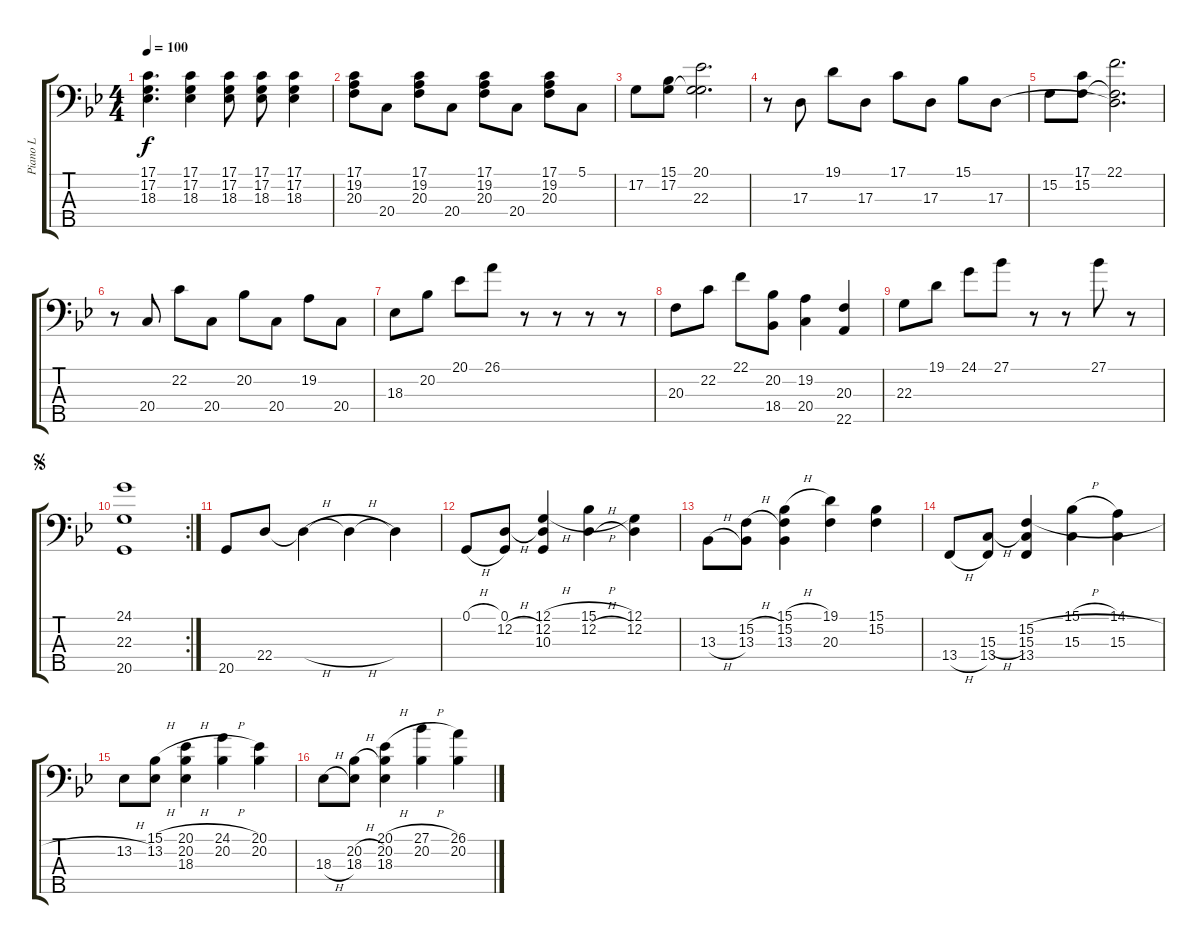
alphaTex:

\track ("Piano L" "Piano L") {instrument acousticgrandpiano}
\staff {score tabs}
\tuning (G2 D2 A1 E1 B0) {hide}
\ts (4 4)
\tempo 100
\clef f4
\ks bb
(17.1 17.2 18.3).4{d dy f} (17.1 17.2 18.3).4 (17.1 17.2 18.3).8 (17.1 17.2 18.3).8 (17.1 17.2 18.3).4 |
(17.1 19.2 20.3).8 20.4.8 (17.1 19.2 20.3).8 20.4.8 (17.1 19.2 20.3).8 20.4.8 (17.1 19.2 20.3).8 5.1.8 |
17.2.8 (15.1 17.2).8 (20.1 17.2{t} 22.3).2{d} |
r.8 17.3.8 19.1.8 17.3.8 17.1.8 17.3.8 15.1.8 17.3.8 |
15.2.8 (17.1 15.2).8 (22.1 15.2{t} 17.3{t}).2{d} |
r.8 20.4.8 22.2.8 20.4.8 20.2.8 20.4.8 19.2.8 20.4.8 |
18.3.8 20.2.8 20.1.8 26.1.8 r.8 r.8 r.8 r.8 |
20.3.8 22.2.8 22.1.8 (20.2 18.4).8 (19.2 20.4).4 (20.3 22.5).4 |
22.3.8 19.1.8 24.1.8 27.1.8 r.8 r.8 27.1.8 r.8 |
\rc 2
\jump segno
(24.1 22.3 20.5).1 |
20.5.8 22.4.8 22.4{h t}.4 22.4{h t}.4 22.4{t}.4 |
0.1{h}.8 (0.1 12.2{h}).8 (12.1{h} 12.2 10.3).4 (15.1{h} 12.2{h}).4 (12.1 12.2).4 |
13.3{h}.8 (15.2{h} 13.3).8 (15.1{h} 15.2 13.3).4 (19.1 20.3).4 (15.1 15.2).4 |
13.4{h}.8 (15.3{h} 13.4).8 (15.2{h} 15.3 13.4).4 (15.1{h} 15.3).4 (14.1 15.3).4 |
13.2{h}.8 (15.1{h} 13.2).8 (20.1{h} 20.2 18.3).4 (24.1{h} 20.2).4 (20.1 20.2).4 |
18.3{h}.8 (20.2{h} 18.3).8 (20.1{h} 20.2 18.3).4 (27.1{h} 20.2).4 (26.1 20.2).4
